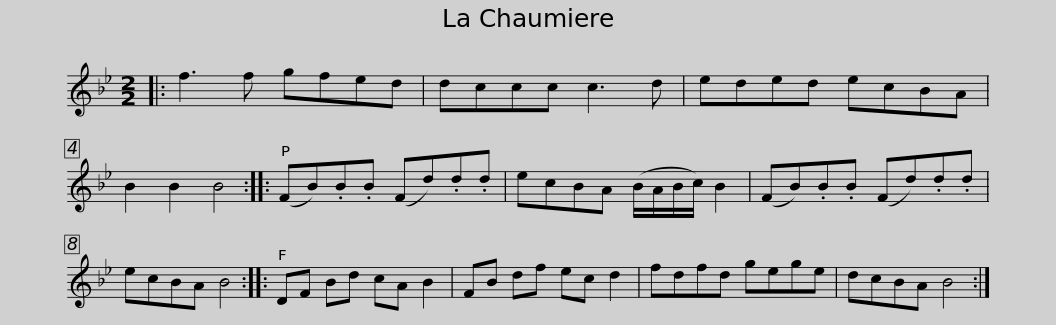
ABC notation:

X:1
L:1/8
M:2/2
I:linebreak $
K:Bb
V:1 treble
V:1
|: f3 f gfed | dccc c3 d | eded ecBA | B2 B2 B4 :: (FB).B.B (Fd).d.d | %5
 ecBA (B/A/B/c/) B2 |$ (FB).B.B (Fd).d.d | ecBA B4 :: DF Bd cA B2 | FB df ec d2 | %10
 fdfd gege | dcBA B4 :| %12
